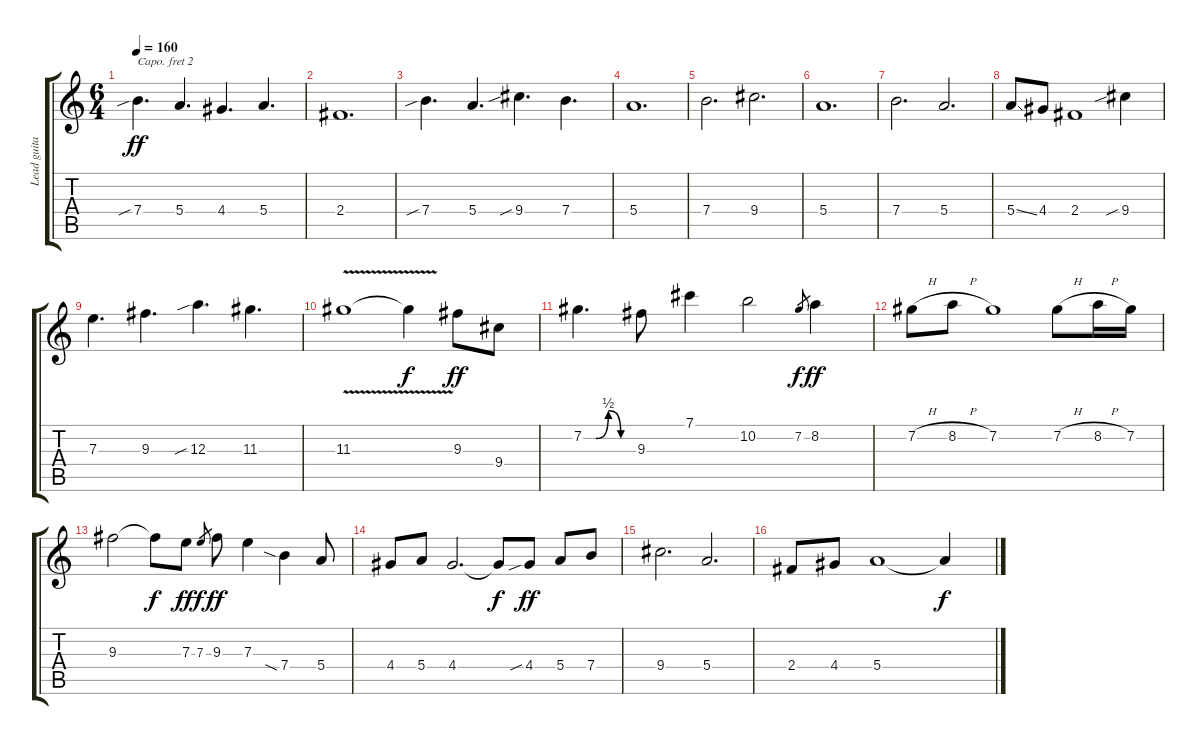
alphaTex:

\track ("Lead guitar" "Lead guita") {instrument electricguitarjazz}
\staff {score tabs}
\capo 2
\tuning (E4 B3 G3 D3 A2 E2) {hide}
\ts (6 4)
\tempo 160
\clef g2
\ks c
7.4{sib}.4{d dy ff} 5.4.4{d} 4.4.4{d} 5.4.4{d} |
2.4.1{d} |
7.4{sib}.4{d} 5.4.4{d} 9.4{sib}.4{d} 7.4.4{d} |
5.4.1{d} |
7.4.2{d} 9.4.2{d} |
5.4.1{d} |
7.4.2{d} 5.4.2{d} |
5.4{ss}.8 4.4.8 2.4.1 9.4{sib}.4 |
7.3.4{d} 9.3.4{d} 12.3{sib}.4{d} 11.3.4{d} |
11.3{v}.1 11.3{t}.4{dy f} 9.3.8{dy ff} 9.4.8 |
7.2{be (custom 0 0 15 0 30 2 45 0 60 0)}.4{d} 9.3.8 7.1.4 10.2.2 7.2.8{gr dy f} 8.2.4{dy ff} |
7.2{h}.8 8.2{h}.8 7.2.1 7.2{h}.8 8.2{h}.16 7.2.16 |
9.3.2 9.3{t}.8{dy f} 7.3.8{dy ff} 7.3.8{gr dy f} 9.3.8{dy ff} 7.3.4 7.4{sia}.4 5.4.8 |
4.4.8 5.4.8 4.4.2{d} 4.4{t}.8{dy f} 4.4{sib}.8{dy ff} 5.4.8 7.4.8 |
9.4.2{d} 5.4.2{d} |
2.4.8 4.4.8 5.4.1 5.4{t}.4{dy f}
